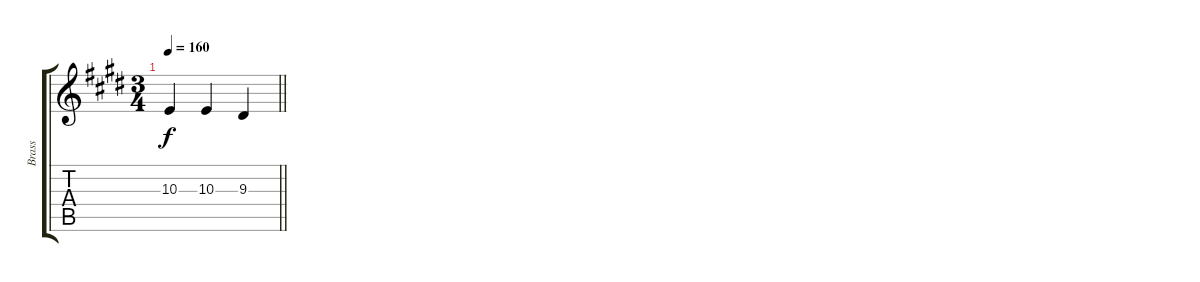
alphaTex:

\track ("Brass" "Brass") {instrument brasssection}
\staff {score tabs}
\tuning (Eb4 Bb3 Gb3 Db3 Ab2 Db2) {hide}
\ts (3 4)
\tempo 160
\clef g2
\barLineRight lightlight
\ks c#minor
10.3.4{dy f instrument frenchhorn} 10.3.4 9.3.4
